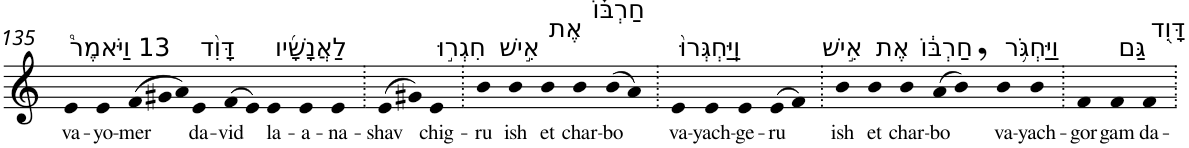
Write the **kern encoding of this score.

**kern	**text
*part1	*part1
*staff1	*staff1
*I"Piano	*
*I'Pno	*
!!LO:PB:g=z
*clefG2	*
*k[]	*
=135	=135
!LO:TX:a:t=13 וַיֹּאמֶר֩	!
!	!LO:LY:b
4e	va-
!	!LO:LY:b
4e	-yo-
*Xtuplet	*
!	!LO:LY:b
(>12f	-mer
12g#X	.
12a)	.
!LO:TX:a:t=דָּוִ֨ד	!
!	!LO:LY:b
4e	da-
!	!LO:LY:b
(>8f	-vid
8e)	.
!LO:TX:a:t=לַאֲנָשָׁ֜יו	!
!	!LO:LY:b
4e	la-
!	!LO:LY:b
4e	-a-
!	!LO:LY:b
4e	-na-
=136.	=136.
!	!LO:LY:b
(>8e	-shav
8g#X)	.
!LO:TX:a:t=חִגְר֣וּ	!
!	!LO:LY:b
4e	chig-
=137.	=137.
!	!LO:LY:b
4b	-ru
!LO:TX:a:t=אִ֣ישׁ	!
!	!LO:LY:b
4b	ish
!LO:TX:a:t=אֶת	!
!	!LO:LY:b
4b	et
!LO:TX:a:t=חַרְבּ֗וֹ	!
!	!LO:LY:b
4b	char-
!	!LO:LY:b
(>8b	-bo
8a)	.
=138.	=138.
!LO:TX:a:t=וַֽיַּחְגְּרוּ֙	!
!	!LO:LY:b
4e	va-
!	!LO:LY:b
4e	-yach-
!	!LO:LY:b
4e	-ge-
!	!LO:LY:b
(>8e	-ru
8f)	.
=139.	=139.
!LO:TX:a:t=אִ֣ישׁ	!
!	!LO:LY:b
4b	ish
!LO:TX:a:t=אֶת	!
!	!LO:LY:b
4b	et
!LO:TX:a:t=חַרְבּ֔וֹ	!
!	!LO:LY:b
4b	char-
!	!LO:LY:b
(>8a	-bo
8b,)	.
!LO:TX:a:t=וַיַּחְגֹּ֥ר	!
!	!LO:LY:b
4b	va-
!	!LO:LY:b
4b	-yach-
=140.	=140.
!	!LO:LY:b
4f	-gor
!LO:TX:a:t=גַּם	!
!	!LO:LY:b
4f	gam
!LO:TX:a:t=דָּוִ֖ד	!
!	!LO:LY:b
4f	da-
=.	=.
*-	*-
